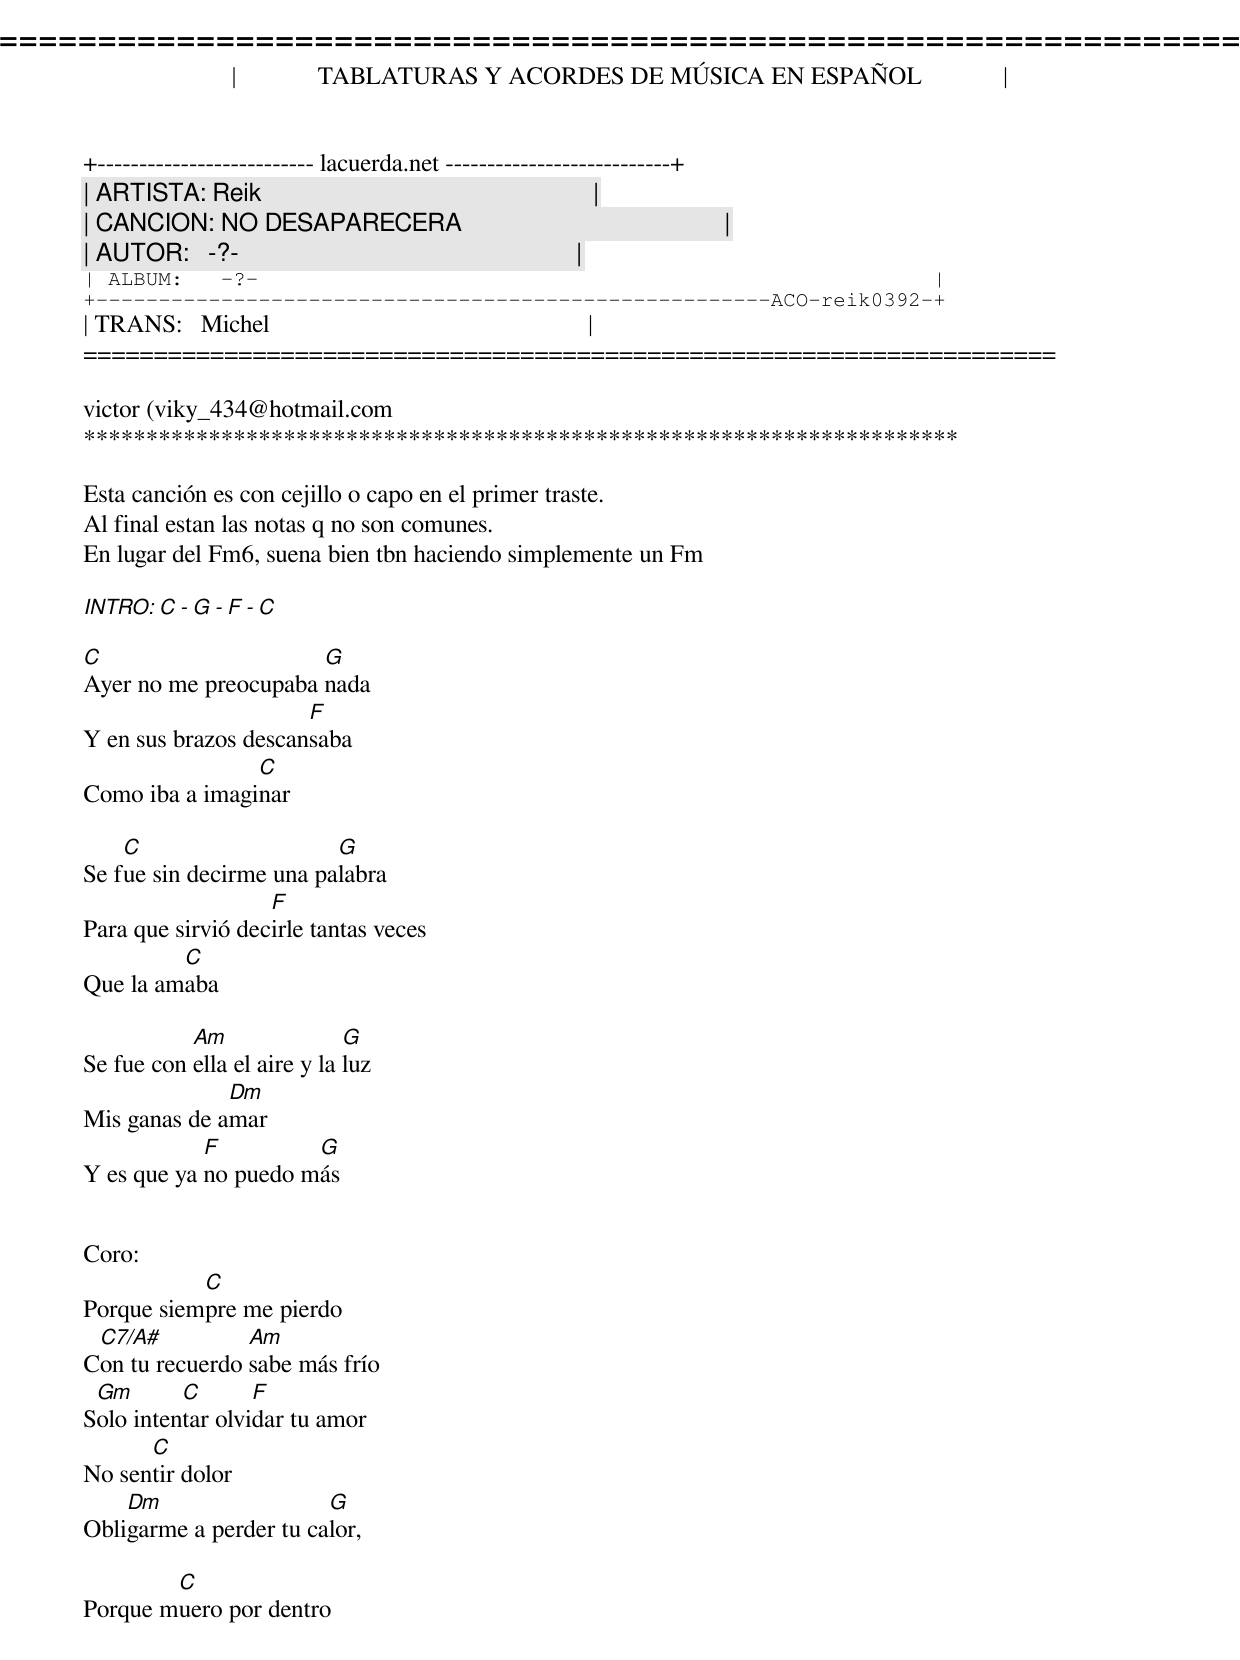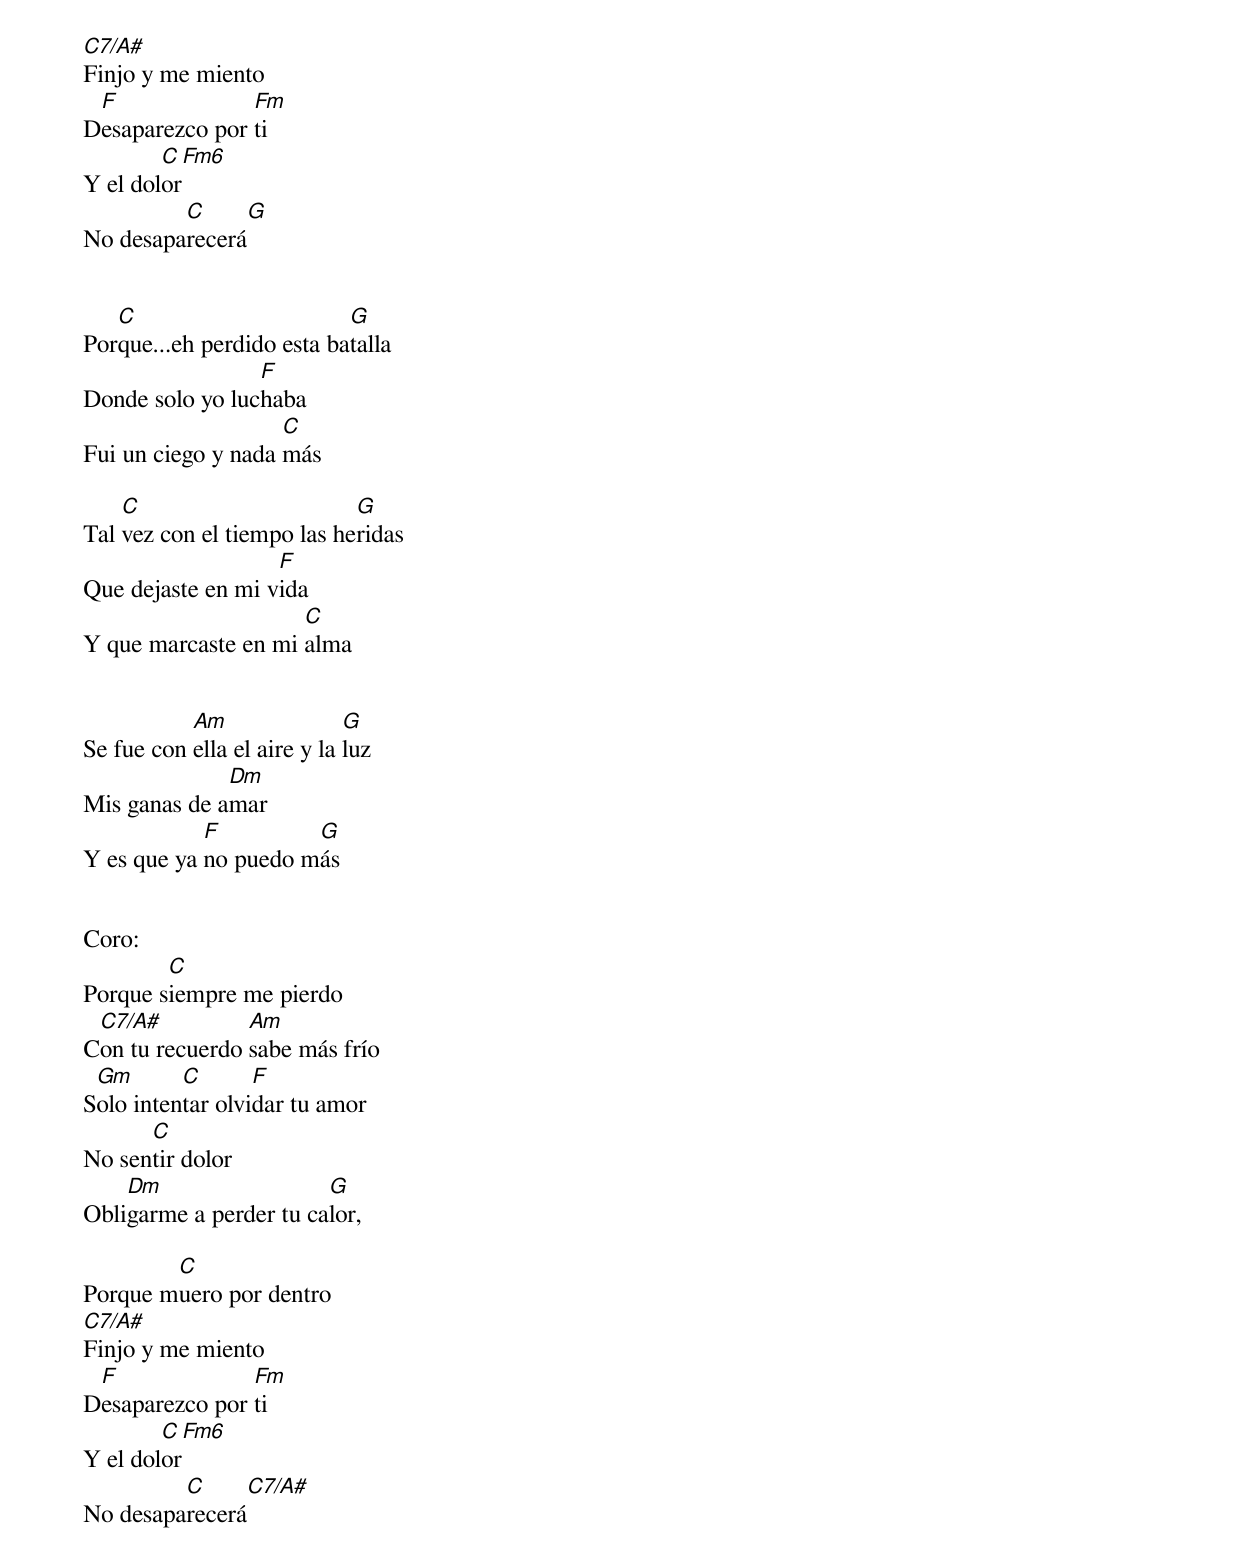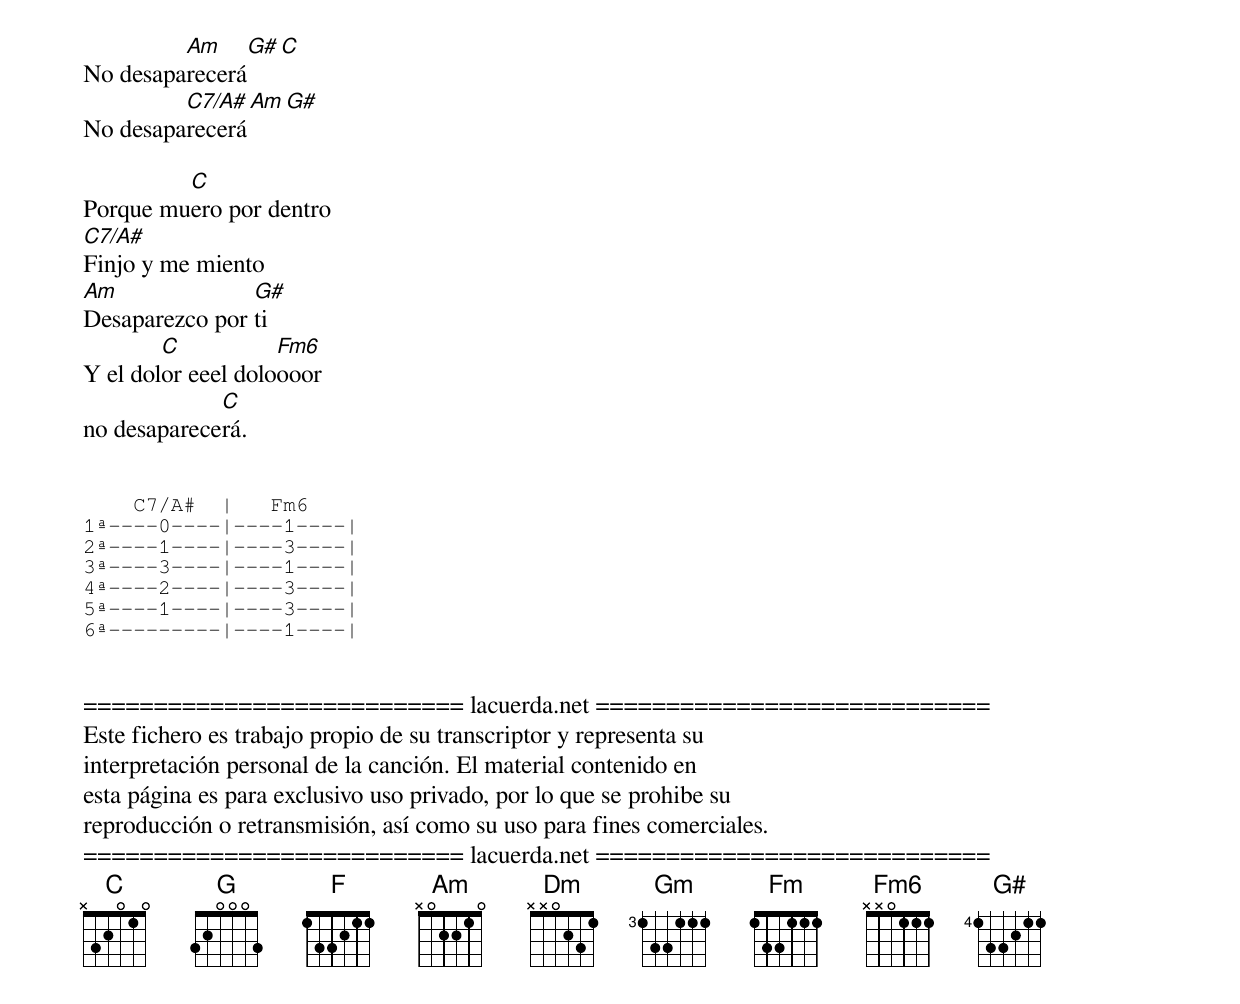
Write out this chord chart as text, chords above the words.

=====================================================================
|             TABLATURAS Y ACORDES DE MÚSICA EN ESPAÑOL             |
+-------------------------- lacuerda.net ---------------------------+
| ARTISTA: Reik                                                     |
| CANCION: NO DESAPARECERA                                          |
| AUTOR:   -?-                                                      |
| ALBUM:   -?-                                                      |
+------------------------------------------------------ACO-reik0392-+
| TRANS:   Michel                                                   |
=====================================================================

victor (viky_434@hotmail.com
**********************************************************************

Esta canción es con cejillo o capo en el primer traste.
Al final estan las notas q no son comunes.
En lugar del Fm6, suena bien tbn haciendo simplemente un Fm

INTRO: C - G - F - C

C                     G
Ayer no me preocupaba nada
                      F
Y en sus brazos descansaba
                C
Como iba a imaginar

    C                    G
Se fue sin decirme una palabra
                   F
Para que sirvió decirle tantas veces
         C
Que la amaba

           Am                G
Se fue con ella el aire y la luz
              Dm
Mis ganas de amar
            F         G
Y es que ya no puedo más


Coro:
           C
Porque siempre me pierdo
 C7/A#          Am
Con tu recuerdo sabe más frío
 Gm       C       F
Solo intentar olvidar tu amor
      C
No sentir dolor
    Dm                  G
Obligarme a perder tu calor,

        C
Porque muero por dentro
C7/A#
Finjo y me miento
 F              Fm
Desaparezco por ti
        C     Fm6
Y el dolor
         C       G
No desaparecerá


   C                       G
Porque...eh perdido esta batalla
                 F
Donde solo yo luchaba
                    C
Fui un ciego y nada más

    C                       G
Tal vez con el tiempo las heridas
                   F
Que dejaste en mi vida
                     C
Y que marcaste en mi alma


           Am                G
Se fue con ella el aire y la luz
              Dm
Mis ganas de amar
            F         G
Y es que ya no puedo más


Coro:
        C
Porque siempre me pierdo
 C7/A#          Am
Con tu recuerdo sabe más frío
 Gm       C       F
Solo intentar olvidar tu amor
      C
No sentir dolor
    Dm                  G
Obligarme a perder tu calor,

        C
Porque muero por dentro
C7/A#
Finjo y me miento
 F              Fm
Desaparezco por ti
        C     Fm6
Y el dolor
         C       C7/A#
No desaparecerá
         Am      G#  C
No desaparecerá
         C7/A#   Am  G#
No desaparecerá

         C
Porque muero por dentro
C7/A#
Finjo y me miento
Am              G#
Desaparezco por ti
        C           Fm6
Y el dolor eeel doloooor
             C
no desaparecerá.


    C7/A#  |   Fm6
1ª----0----|----1----|
2ª----1----|----3----|
3ª----3----|----1----|
4ª----2----|----3----|
5ª----1----|----3----|
6ª---------|----1----|


=========================== lacuerda.net ============================
Este fichero es trabajo propio de su transcriptor y representa su
interpretación personal de la canción. El material contenido en
esta página es para exclusivo uso privado, por lo que se prohibe su
reproducción o retransmisión, así como su uso para fines comerciales.
=========================== lacuerda.net ============================
